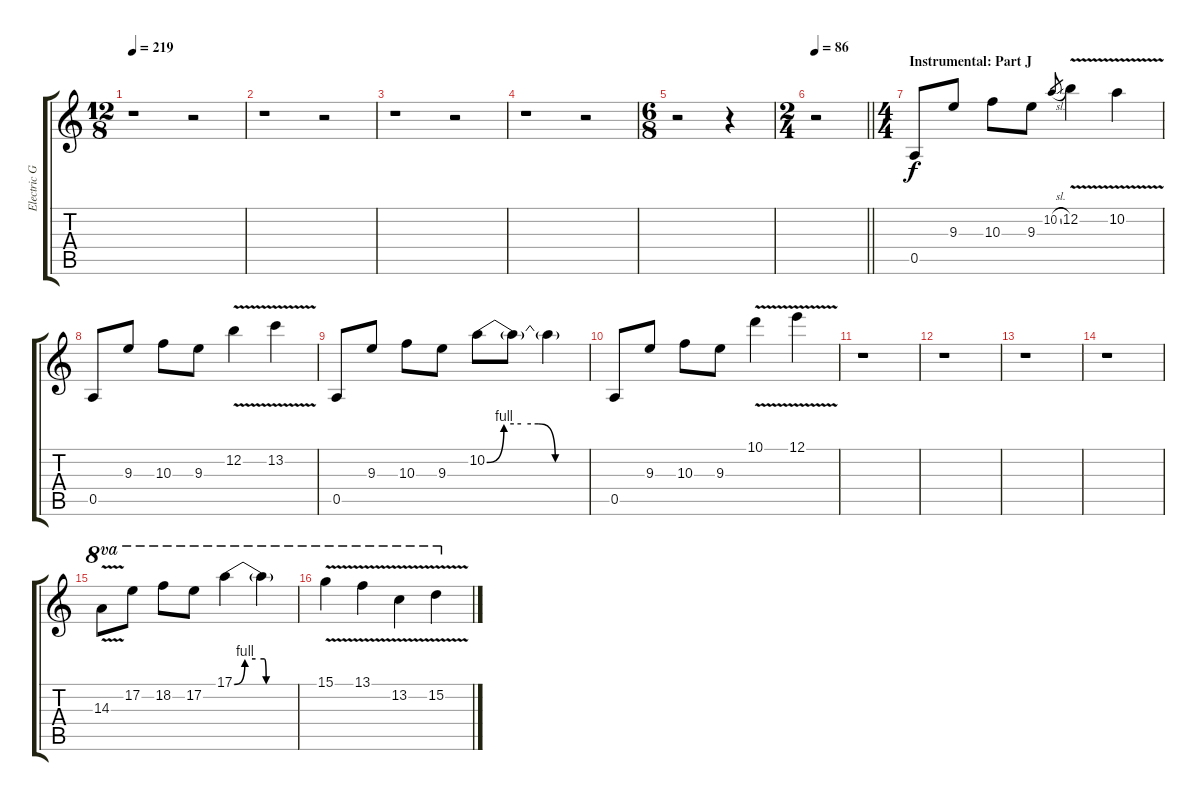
\track ("Electric Guitar VII" "Electric G") {instrument distortionguitar}
\staff {score tabs}
\tuning (E4 B3 G3 D3 A2 E2) {hide}
\ts (12 8)
\tempo 219
\clef g2
\ks c
r.1{dy f} r.2 |
r.1 r.2 |
r.1 r.2 |
r.1 r.2 |
\ts (6 8)
r.2 r.4 |
\ts (2 4)
\tempo 86
\barLineRight lightlight
r.2 |
\ts (4 4)
\section ("" "Instrumental: Part J")
0.5.8 9.3.8 10.3.8 9.3.8 10.2{sl}.8{gr} 12.2{v}.4 10.2{v}.4 |
0.5.8 9.3.8 10.3.8 9.3.8 12.2{v}.4 13.2{v}.4 |
0.5.8 9.3.8 10.3.8 9.3.8 10.2{be (custom 0 0 10 4 20 4 30 4 40 0 60 0)}.8 10.2{t}.8 10.2{t}.4 |
0.5.8 9.3.8 10.3.8 9.3.8 10.1{v}.4 12.1{v}.4 |
r.1 |
r.1 |
r.1 |
r.1 |
14.3{v}.8{ot 8va} 17.2.8{ot 8va} 18.2.8{ot 8va} 17.2.8{ot 8va} 17.1{be (custom 0 0 10 4 20 4 28 4 30 0 60 0)}.4{ot 8va} 17.1{t}.4{ot 8va} |
15.1{v}.4{ot 8va} 13.1{v}.4{ot 8va} 13.2{v}.4{ot 8va} 15.2{v}.4{ot 8va}
